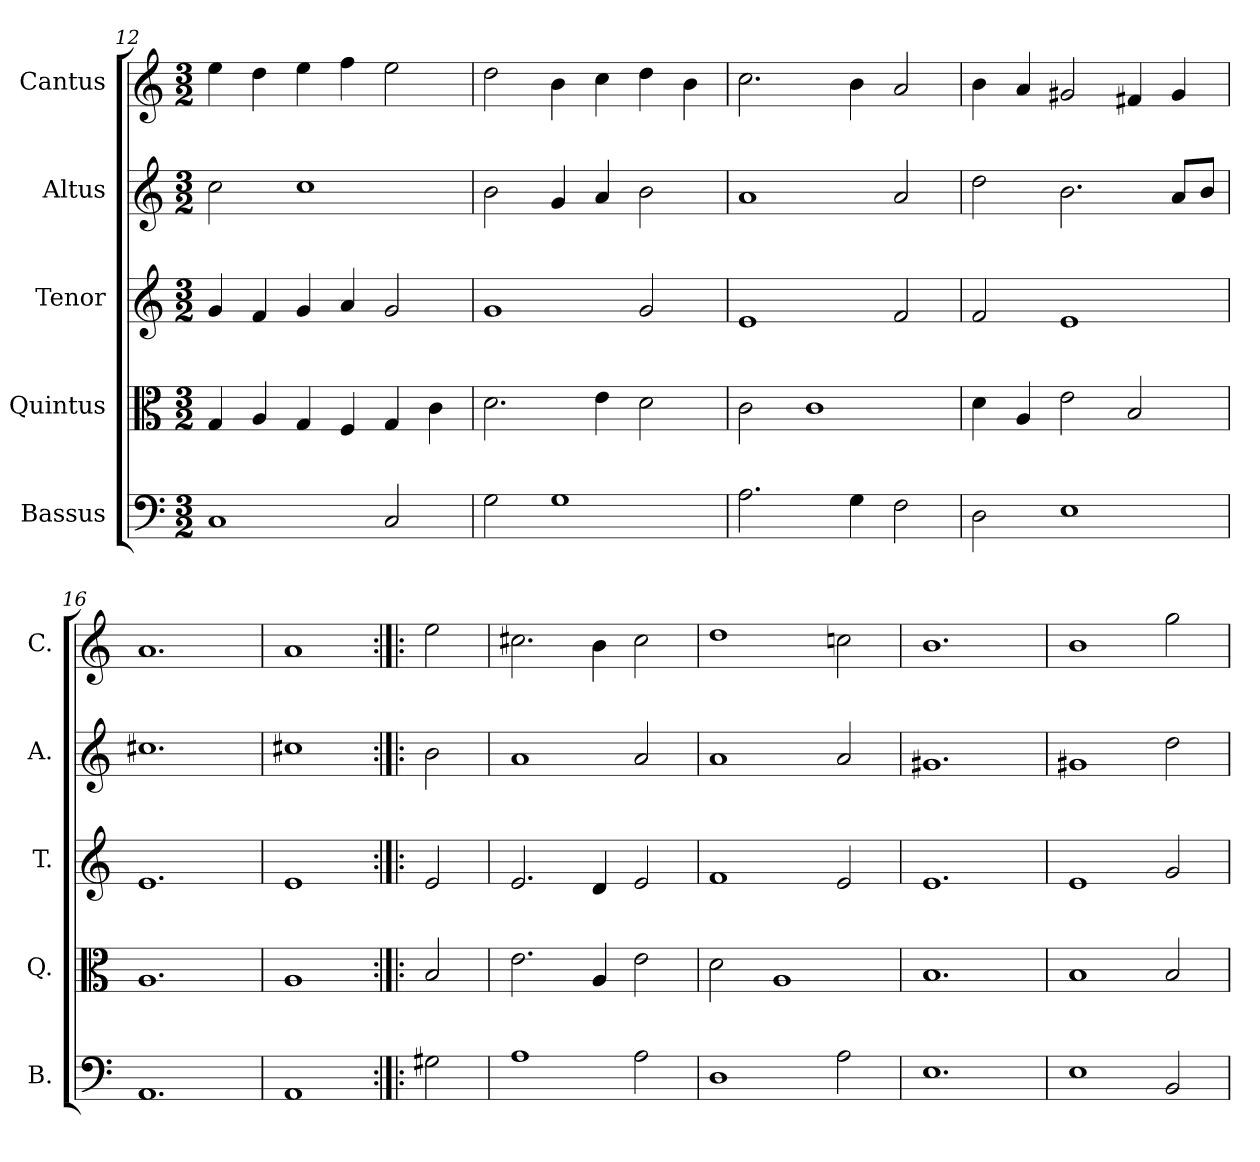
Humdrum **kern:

**kern	**kern	**kern	**kern	**kern
*part5	*part4	*part3	*part2	*part1
*staff5	*staff4	*staff3	*staff2	*staff1
*I"Bassus	*I"Quintus	*I"Tenor	*I"Altus	*I"Cantus
*I'B.	*I'Q.	*I'T.	*I'A.	*I'C.
*clefF4	*clefC3	*clefG2	*clefG2	*clefG2
*k[]	*k[]	*k[]	*k[]	*k[]
*C:	*C:	*C:	*C:	*C:
*M3/2	*M3/2	*M3/2	*M3/2	*M3/2
=12	=12	=12	=12	=12
1C/	4G/	4g/	2cc\	4ee\
.	4A/	4f/	.	4dd\
.	4G/	4g/	1cc\	4ee\
.	4F/	4a/	.	4ff\
2C/	4G/	2g/	.	2ee\
.	4c\	.	.	.
=13	=13	=13	=13	=13
2G\	2.d\	1g/	2b\	2dd\
1G\	.	.	4g/	4b\
.	4e\	.	4a/	4cc\
.	2d\	2g/	2b\	4dd\
.	.	.	.	4b\
=14	=14	=14	=14	=14
2.A\	2c\	1e/	1a/	2.cc\
.	1c\	.	.	.
4G\	.	.	.	4b\
2F\	.	2f/	2a/	2a/
=15	=15	=15	=15	=15
2D\	4d\	2f/	2dd\	4b\
.	4A/	.	.	4a/
1E\	2e\	1e/	2.b\	2g#X/
.	2B/	.	.	4f#X/
.	.	.	8a/L	4g#/
.	.	.	8b/J	.
=16	=16	=16	=16	=16
1.AA/	1.A/	1.e/	1.cc#X\	1.a/
=17	=17	=17	=17	=17
1AA/	1A/	1e/	1cc#X\	1a/
=18:|!|:	=18:|!|:	=18:|!|:	=18:|!|:	=18:|!|:
2G#X\	2B/	2e/	2b\	2ee\
=19	=19	=19	=19	=19
1A\	2.e\	2.e/	1a/	2.cc#X\
.	4A/	4d/	.	4b\
2A\	2e\	2e/	2a/	2cc#\
=20	=20	=20	=20	=20
1D\	2d\	1f/	1a/	1dd\
.	1A/	.	.	.
2A\	.	2e/	2a/	2ccn\
!!LO:LB:g=z
=21	=21	=21	=21	=21
1.E\	1.B/	1.e/	1.g#X/	1.b\
=22	=22	=22	=22	=22
1E\	1B/	1e/	1g#X/	1b\
2BB/	2B/	2g/	2dd\	2gg\
=	=	=	=	=
*-	*-	*-	*-	*-
